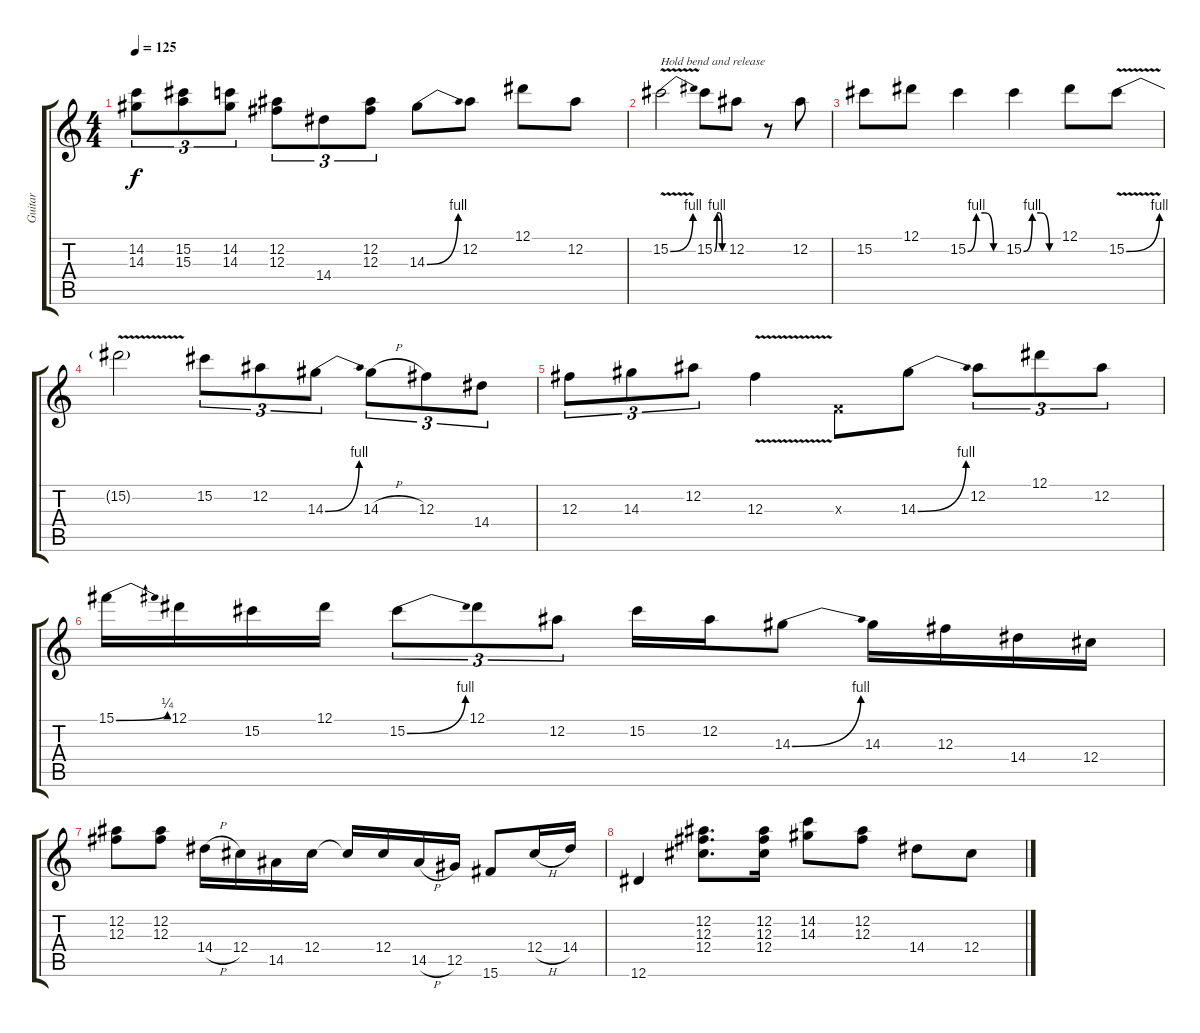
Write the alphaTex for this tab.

\track ("Guitar" "Guitar") {instrument overdrivenguitar}
\staff {score tabs}
\tuning (Eb4 Bb3 Gb3 Db3 Ab2 Eb2) {hide}
\ts (4 4)
\tempo 125
\clef g2
\ks c
(14.2 14.3).8{tu (3 2) dy f} (15.2 15.3).8{tu (3 2)} (14.2 14.3).8{tu (3 2)} (12.2 12.3).8{tu (3 2)} 14.4.8{tu (3 2)} (12.2 12.3).8{tu (3 2)} 14.3{be (bend 0 0 60 4)}.8 12.2.8 12.1.8 12.2.8 |
15.2{be (bend 0 0 60 4) v}.2{txt "Hold bend and release"} 15.2{be (custom 0 0 15 4 30 4 45 0 60 0)}.8 12.2.8 r.8 12.2.8 |
15.2.8 12.1.8 15.2{be (custom 0 0 15 4 30 4 45 0 60 0)}.4 15.2{be (custom 0 0 15 4 30 4 45 0 60 0)}.4 12.1.8 15.2{be (bend 0 0 60 4) v}.8 |
15.2{t}.2 15.2.8{tu (3 2)} 12.2.8{tu (3 2)} 14.3{be (bend 0 0 60 4)}.8{tu (3 2)} 14.3{h}.8{tu (3 2)} 12.3.8{tu (3 2)} 14.4.8{tu (3 2)} |
12.3.8{tu (3 2)} 14.3.8{tu (3 2)} 12.2.8{tu (3 2)} 12.3{v}.4 -1.3{x}.8 14.3{be (bend 0 0 60 4)}.8 12.2.8{tu (3 2)} 12.1.8{tu (3 2)} 12.2.8{tu (3 2)} |
15.1{be (bend 0 0 60 1)}.16 12.1.16 15.2.16 12.1.16 15.2{be (bend 0 0 60 4)}.8{tu (3 2)} 12.1.8{tu (3 2)} 12.2.8{tu (3 2)} 15.2.16 12.2.16 14.3{be (bend 0 0 60 4)}.8 14.3.16 12.3.16 14.4.16 12.4.16 |
(12.2 12.3).8 (12.2 12.3).8 14.4{h}.16 12.4.16 14.5.16 12.4.16 12.4{t}.16 12.4.16 14.5{h}.16 12.5.16 15.6.8 12.4{h}.16 14.4.16 |
12.6.4 (12.2 12.3 12.4).8{d} (12.2 12.3 12.4).16 (14.2 14.3).8 (12.2 12.3).8 14.4.8 12.4.8
